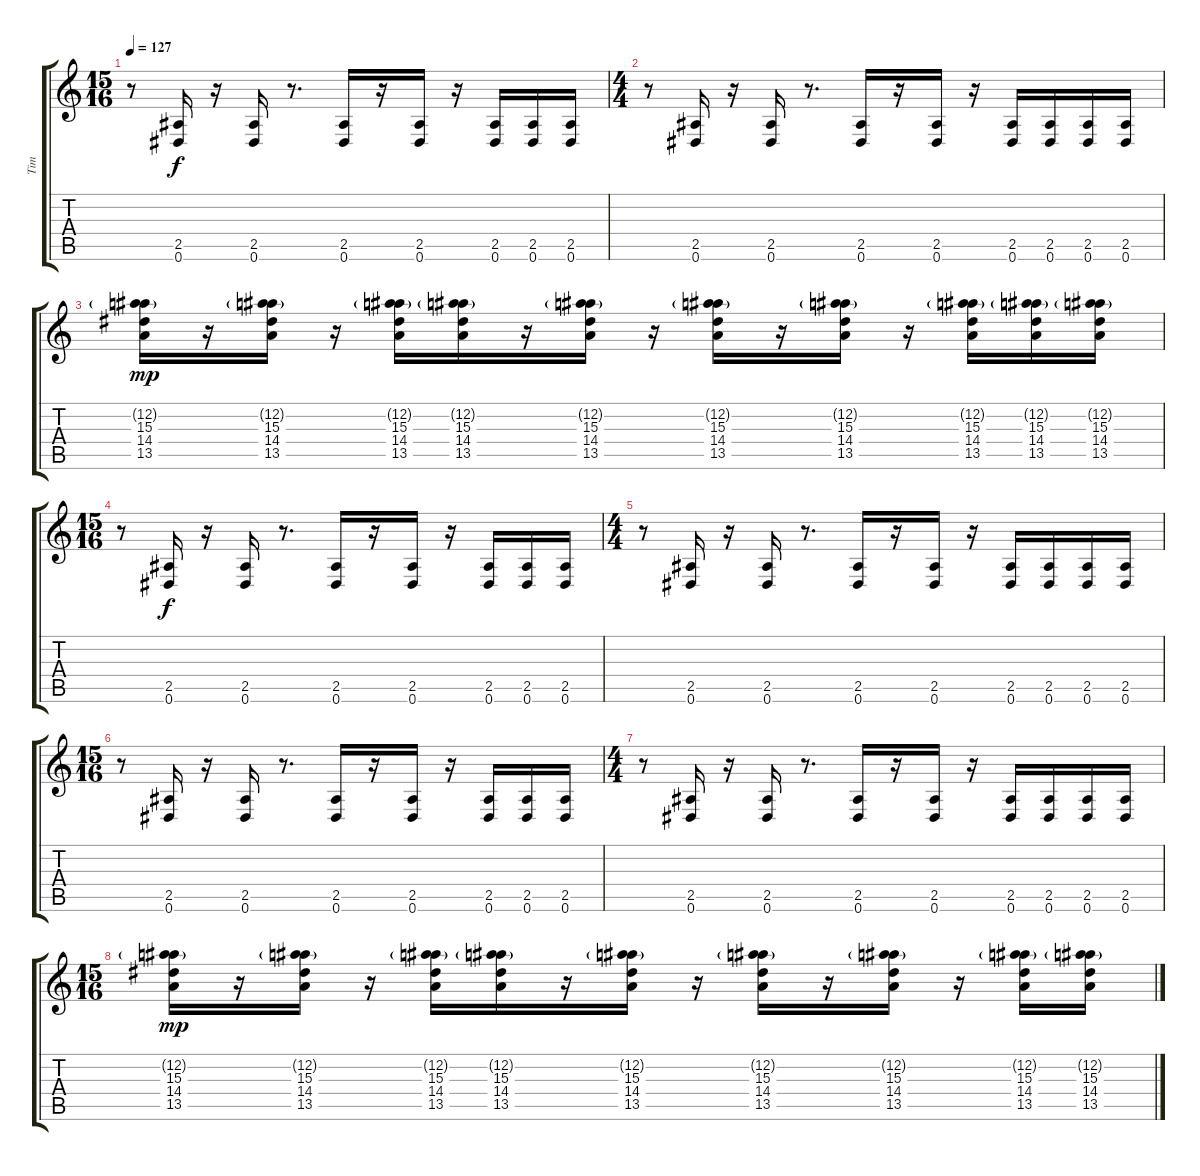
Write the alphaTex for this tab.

\track ("Tim" "Tim") {instrument overdrivenguitar}
\staff {score tabs}
\tuning (Eb4 Bb3 Gb3 Db3 Ab2 Eb2) {hide}
\ts (15 16)
\tempo 127
\clef g2
\ks c
r.8{dy f} (2.5 0.6).16 r.16 (2.5 0.6).16 r.8{d} (2.5 0.6).16 r.16 (2.5 0.6).16 r.16 (2.5 0.6).16 (2.5 0.6).16 (2.5 0.6).16 |
\ts (4 4)
r.8 (2.5 0.6).16 r.16 (2.5 0.6).16 r.8{d} (2.5 0.6).16 r.16 (2.5 0.6).16 r.16 (2.5 0.6).16 (2.5 0.6).16 (2.5 0.6).16 (2.5 0.6).16 |
(12.2{g} 15.3 14.4 13.5).16{dy mp} r.16 (12.2{g} 15.3 14.4 13.5).16 r.16 (12.2{g} 15.3 14.4 13.5).16 (12.2{g} 15.3 14.4 13.5).16 r.16 (12.2{g} 15.3 14.4 13.5).16 r.16 (12.2{g} 15.3 14.4 13.5).16 r.16 (12.2{g} 15.3 14.4 13.5).16 r.16 (12.2{g} 15.3 14.4 13.5).16 (12.2{g} 15.3 14.4 13.5).16 (12.2{g} 15.3 14.4 13.5).16 |
\ts (15 16)
r.8 (2.5 0.6).16{dy f} r.16 (2.5 0.6).16 r.8{d} (2.5 0.6).16 r.16 (2.5 0.6).16 r.16 (2.5 0.6).16 (2.5 0.6).16 (2.5 0.6).16 |
\ts (4 4)
r.8 (2.5 0.6).16 r.16 (2.5 0.6).16 r.8{d} (2.5 0.6).16 r.16 (2.5 0.6).16 r.16 (2.5 0.6).16 (2.5 0.6).16 (2.5 0.6).16 (2.5 0.6).16 |
\ts (15 16)
r.8 (2.5 0.6).16 r.16 (2.5 0.6).16 r.8{d} (2.5 0.6).16 r.16 (2.5 0.6).16 r.16 (2.5 0.6).16 (2.5 0.6).16 (2.5 0.6).16 |
\ts (4 4)
r.8 (2.5 0.6).16 r.16 (2.5 0.6).16 r.8{d} (2.5 0.6).16 r.16 (2.5 0.6).16 r.16 (2.5 0.6).16 (2.5 0.6).16 (2.5 0.6).16 (2.5 0.6).16 |
\ts (15 16)
(12.2{g} 15.3 14.4 13.5).16{dy mp} r.16 (12.2{g} 15.3 14.4 13.5).16 r.16 (12.2{g} 15.3 14.4 13.5).16 (12.2{g} 15.3 14.4 13.5).16 r.16 (12.2{g} 15.3 14.4 13.5).16 r.16 (12.2{g} 15.3 14.4 13.5).16 r.16 (12.2{g} 15.3 14.4 13.5).16 r.16 (12.2{g} 15.3 14.4 13.5).16 (12.2{g} 15.3 14.4 13.5).16
